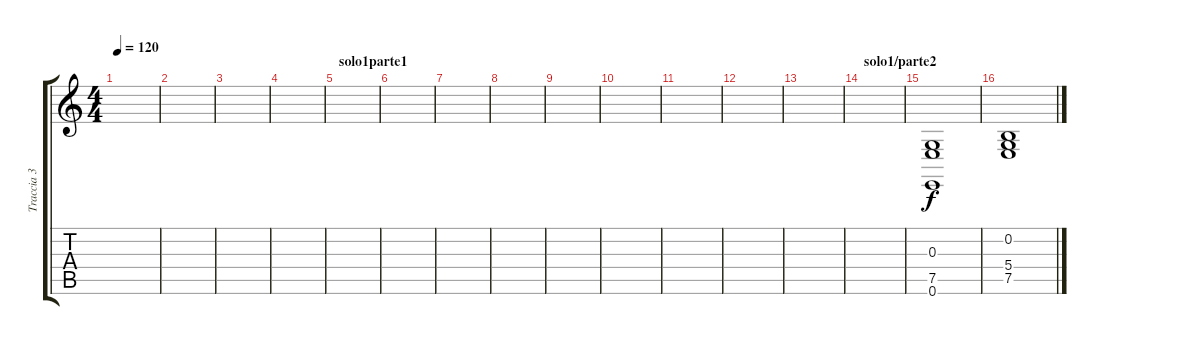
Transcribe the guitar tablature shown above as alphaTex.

\track ("Traccia 3" "Traccia 3") {instrument choiraahs}
\staff {score tabs}
\tuning (E4 B3 G3 D3 A2 E2) {hide}
\ts (4 4)
\tempo 120
\clef g2
\ks c
|
|
|
|
\section ("" "solo1parte1")
|
|
|
|
|
|
|
|
|
\section ("" "solo1/parte2")
|
(0.3 7.5 0.6).1 |
(0.2 5.4 7.5).1
